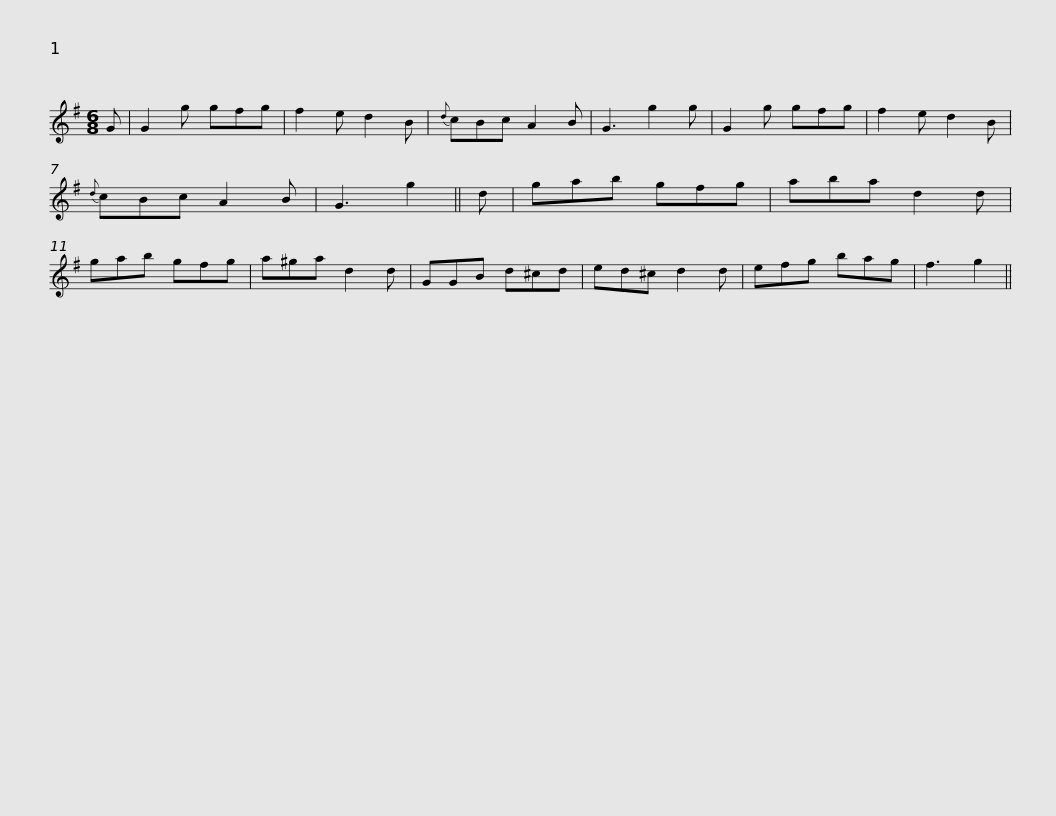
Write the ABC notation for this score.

X:1
L:1/8
M:6/8
I:linebreak $
K:G
V:1 treble
V:1
 G | G2 g gfg | f2 e d2 B |{d} cBc A2 B | G3 g2 g | %5
 G2 g gfg | f2 e d2 B |{d} cBc A2 B | G3 g2 || d |$ %10
 gab gfg | aba d2 d | gab gfg | a^ga d2 d | GGB d^cd | %15
 ed^c d2 d | efg bag |$ f3 g2 || %18
